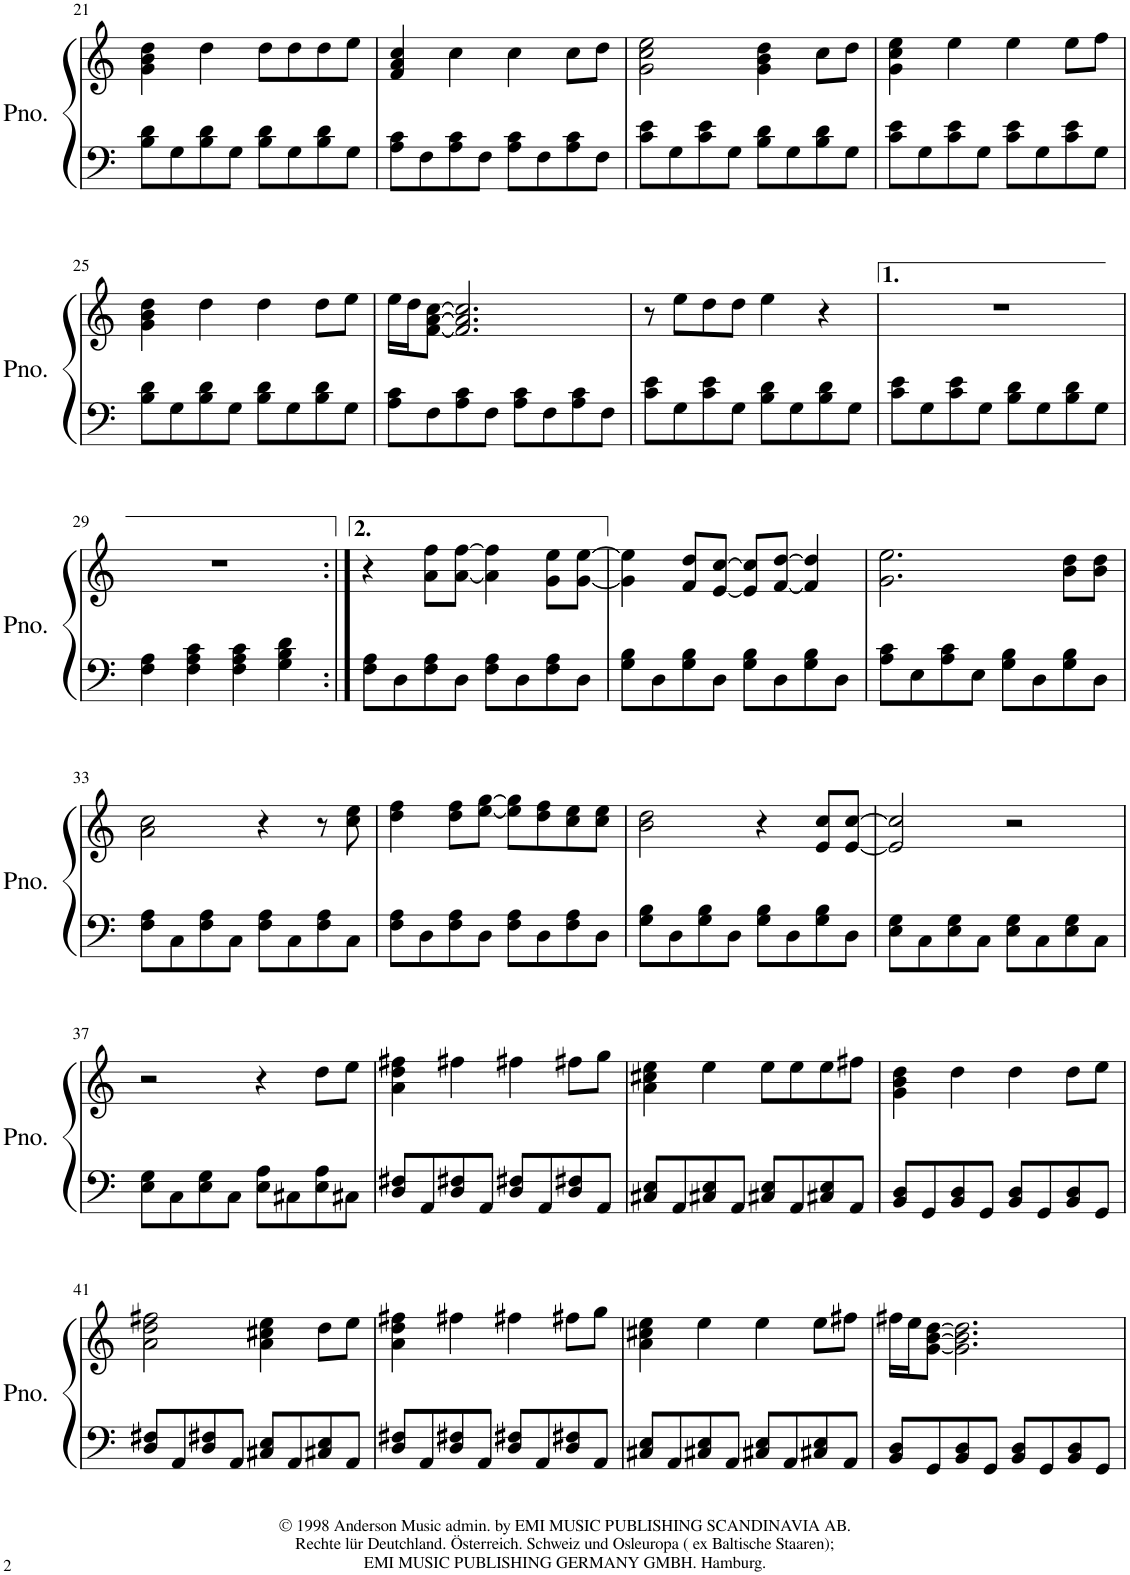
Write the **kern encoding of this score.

**kern	**kern
*part1	*part1
*staff2	*staff1
*I"Piano	*
*I'Pno.	*
!!LO:PB:g=z
*clefF4	*clefG2
*k[]	*k[]
*M4/4	*M4/4
=21	=21
8B\ 8d\L	4g\ 4b\ 4dd\
8G\	.
8B\ 8d\	4dd\
8G\J	.
8B\ 8d\L	8dd\L
8G\	8dd\
8B\ 8d\	8dd\
8G\J	8ee\J
=22	=22
8A\ 8c\L	4f/ 4a/ 4cc/
8F\	.
8A\ 8c\	4cc\
8F\J	.
8A\ 8c\L	4cc\
8F\	.
8A\ 8c\	8cc\L
8F\J	8dd\J
=23	=23
8c\ 8e\L	2g\ 2cc\ 2ee\
8G\	.
8c\ 8e\	.
8G\J	.
8B\ 8d\L	4g\ 4b\ 4dd\
8G\	.
8B\ 8d\	8cc\L
8G\J	8dd\J
=24	=24
8c\ 8e\L	4g\ 4cc\ 4ee\
8G\	.
8c\ 8e\	4ee\
8G\J	.
8c\ 8e\L	4ee\
8G\	.
8c\ 8e\	8ee\L
8G\J	8ff\J
!!LO:LB:g=z
=25	=25
8B\ 8d\L	4g\ 4b\ 4dd\
8G\	.
8B\ 8d\	4dd\
8G\J	.
8B\ 8d\L	4dd\
8G\	.
8B\ 8d\	8dd\L
8G\J	8ee\J
=26	=26
8A\ 8c\L	16ee\LL
.	16dd\J
8F\	[8f\ [8a\ [8cc\J
8A\ 8c\	2.f/] 2.a/] 2.cc/]
8F\J	.
8A\ 8c\L	.
8F\	.
8A\ 8c\	.
8F\J	.
=27	=27
8c\ 8e\L	8r
8G\	8ee\L
8c\ 8e\	8dd\
8G\J	8dd\J
8B\ 8d\L	4ee\
8G\	.
8B\ 8d\	4r
8G\J	.
=28	=28
8c\ 8e\L	1r
8G\	.
8c\ 8e\	.
8G\J	.
8B\ 8d\L	.
8G\	.
8B\ 8d\	.
8G\J	.
!!LO:LB:g=z
=29	=29
4F\ 4A\	1r
4F\ 4A\ 4c\	.
4F\ 4A\ 4c\	.
4G\ 4B\ 4d\	.
=30:|!	=30:|!
8F\ 8A\L	4r
8D\	.
8F\ 8A\	8a\ 8ff\L
8D\J	[8a\ [8ff\J
8F\ 8A\L	4a\] 4ff\]
8D\	.
8F\ 8A\	8g\ 8ee\L
8D\J	[8g\ [8ee\J
=31	=31
8G\ 8B\L	4g\] 4ee\]
8D\	.
8G\ 8B\	8f/ 8dd/L
8D\J	[8e/ [8cc/J
8G\ 8B\L	8e/] 8cc/]L
8D\	[8f/ [8dd/J
8G\ 8B\	4f/] 4dd/]
8D\J	.
=32	=32
8A\ 8c\L	2.g\ 2.ee\
8E\	.
8A\ 8c\	.
8E\J	.
8G\ 8B\L	.
8D\	.
8G\ 8B\	8b\ 8dd\L
8D\J	8b\ 8dd\J
!!LO:LB:g=z
=33	=33
8F\ 8A\L	2a\ 2cc\
8C\	.
8F\ 8A\	.
8C\J	.
8F\ 8A\L	4r
8C\	.
8F\ 8A\	8r
8C\J	8cc\ 8ee\
=34	=34
8F\ 8A\L	4dd\ 4ff\
8D\	.
8F\ 8A\	8dd\ 8ff\L
8D\J	[8ee\ [8gg\J
8F\ 8A\L	8ee\] 8gg\]L
8D\	8dd\ 8ff\
8F\ 8A\	8cc\ 8ee\
8D\J	8cc\ 8ee\J
=35	=35
8G\ 8B\L	2b\ 2dd\
8D\	.
8G\ 8B\	.
8D\J	.
8G\ 8B\L	4r
8D\	.
8G\ 8B\	8e/ 8cc/L
8D\J	[8e/ [8cc/J
=36	=36
8E\ 8G\L	2e/] 2cc/]
8C\	.
8E\ 8G\	.
8C\J	.
8E\ 8G\L	2r
8C\	.
8E\ 8G\	.
8C\J	.
!!LO:LB:g=z
=37	=37
8E\ 8G\L	2r
8C\	.
8E\ 8G\	.
8C\J	.
8E\ 8A\L	4r
8C#X\	.
8E\ 8A\	8dd\L
8C#X\J	8ee\J
=38	=38
8D/ 8F#X/L	4a\ 4dd\ 4ff#X\
8AA/	.
8D/ 8F#X/	4ff#X\
8AA/J	.
8D/ 8F#X/L	4ff#X\
8AA/	.
8D/ 8F#X/	8ff#X\L
8AA/J	8gg\J
=39	=39
8C#X/ 8E/L	4a\ 4cc#X\ 4ee\
8AA/	.
8C#X/ 8E/	4ee\
8AA/J	.
8C#X/ 8E/L	8ee\L
8AA/	8ee\
8C#X/ 8E/	8ee\
8AA/J	8ff#X\J
=40	=40
8BB/ 8D/L	4g\ 4b\ 4dd\
8GG/	.
8BB/ 8D/	4dd\
8GG/J	.
8BB/ 8D/L	4dd\
8GG/	.
8BB/ 8D/	8dd\L
8GG/J	8ee\J
!!LO:LB:g=z
=41	=41
8D/ 8F#X/L	2a\ 2dd\ 2ff#X\
8AA/	.
8D/ 8F#X/	.
8AA/J	.
8C#X/ 8E/L	4a\ 4cc#X\ 4ee\
8AA/	.
8C#X/ 8E/	8dd\L
8AA/J	8ee\J
=42	=42
8D/ 8F#X/L	4a\ 4dd\ 4ff#X\
8AA/	.
8D/ 8F#X/	4ff#X\
8AA/J	.
8D/ 8F#X/L	4ff#X\
8AA/	.
8D/ 8F#X/	8ff#X\L
8AA/J	8gg\J
=43	=43
8C#X/ 8E/L	4a\ 4cc#X\ 4ee\
8AA/	.
8C#X/ 8E/	4ee\
8AA/J	.
8C#X/ 8E/L	4ee\
8AA/	.
8C#X/ 8E/	8ee\L
8AA/J	8ff#X\J
=44	=44
8BB/ 8D/L	16ff#X\LL
.	16ee\J
8GG/	[8g\ [8b\ [8dd\J
8BB/ 8D/	2.g\] 2.b\] 2.dd\]
8GG/J	.
8BB/ 8D/L	.
8GG/	.
8BB/ 8D/	.
8GG/J	.
=	=
*-	*-
